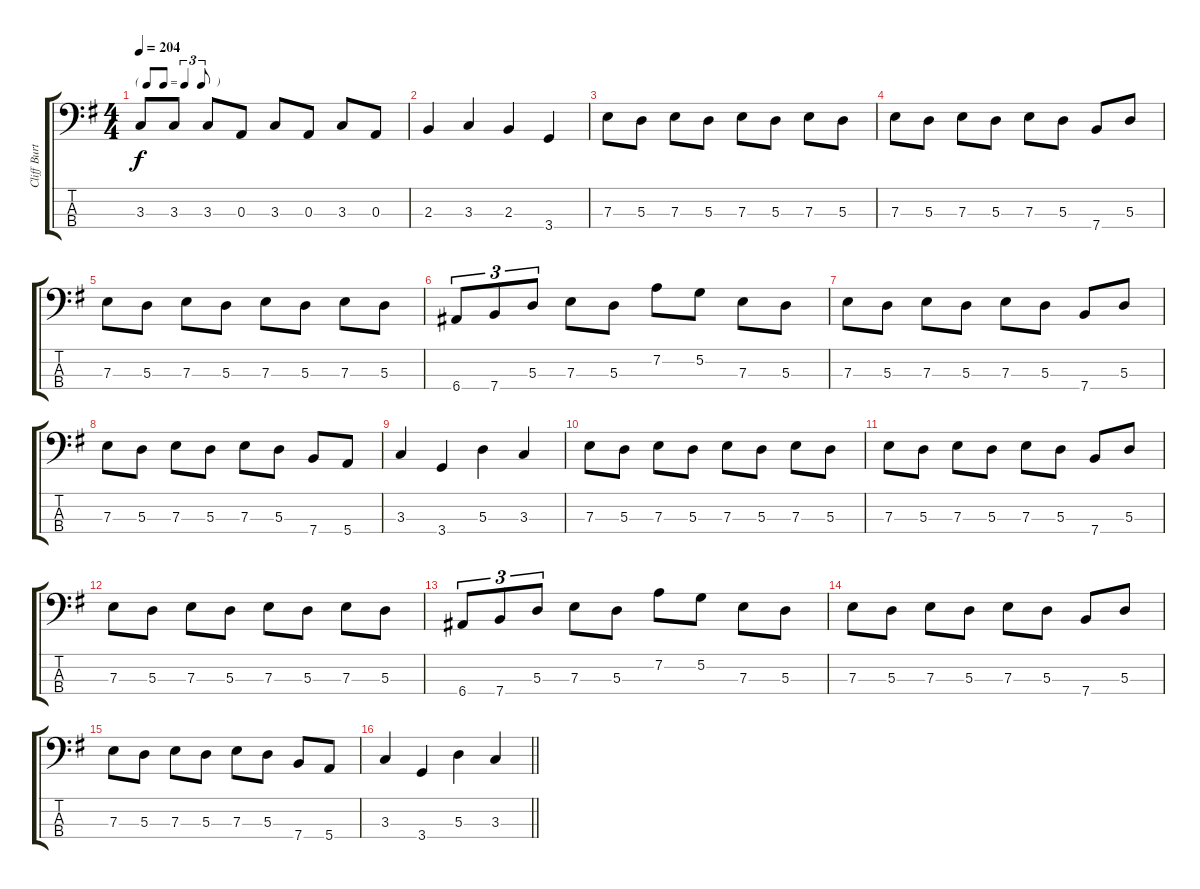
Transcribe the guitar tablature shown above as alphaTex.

\track ("Cliff Burton" "Cliff Burt") {instrument electricbassfinger}
\staff {score tabs}
\tuning (G2 D2 A1 E1) {hide}
\ts (4 4)
\tf triplet8th
\tempo 204
\clef f4
\ks eminor
3.3.8{dy f} 3.3.8 3.3.8 0.3.8 3.3.8 0.3.8 3.3.8 0.3.8 |
2.3.4 3.3.4 2.3.4 3.4.4 |
7.3.8 5.3.8 7.3.8 5.3.8 7.3.8 5.3.8 7.3.8 5.3.8 |
7.3.8 5.3.8 7.3.8 5.3.8 7.3.8 5.3.8 7.4.8 5.3.8 |
7.3.8 5.3.8 7.3.8 5.3.8 7.3.8 5.3.8 7.3.8 5.3.8 |
6.4.8{tu (3 2)} 7.4.8{tu (3 2)} 5.3.8{tu (3 2)} 7.3.8 5.3.8 7.2.8 5.2.8 7.3.8 5.3.8 |
7.3.8 5.3.8 7.3.8 5.3.8 7.3.8 5.3.8 7.4.8 5.3.8 |
7.3.8 5.3.8 7.3.8 5.3.8 7.3.8 5.3.8 7.4.8 5.4.8 |
3.3.4 3.4.4 5.3.4 3.3.4 |
7.3.8 5.3.8 7.3.8 5.3.8 7.3.8 5.3.8 7.3.8 5.3.8 |
7.3.8 5.3.8 7.3.8 5.3.8 7.3.8 5.3.8 7.4.8 5.3.8 |
7.3.8 5.3.8 7.3.8 5.3.8 7.3.8 5.3.8 7.3.8 5.3.8 |
6.4.8{tu (3 2)} 7.4.8{tu (3 2)} 5.3.8{tu (3 2)} 7.3.8 5.3.8 7.2.8 5.2.8 7.3.8 5.3.8 |
7.3.8 5.3.8 7.3.8 5.3.8 7.3.8 5.3.8 7.4.8 5.3.8 |
7.3.8 5.3.8 7.3.8 5.3.8 7.3.8 5.3.8 7.4.8 5.4.8 |
\barLineRight lightlight
3.3.4 3.4.4 5.3.4 3.3.4
